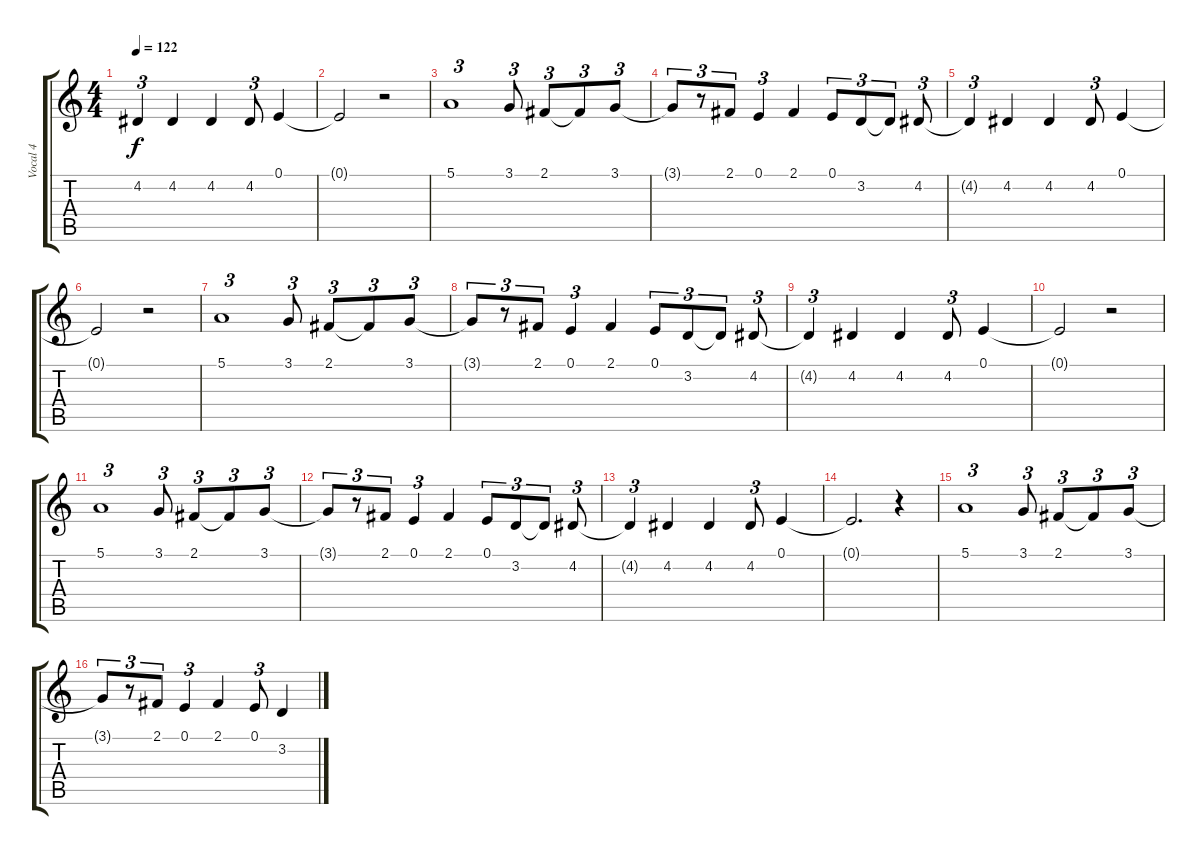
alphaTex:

\track ("Vocal 4" "Vocal 4") {instrument lead2sawtooth}
\staff {score tabs}
\tuning (E4 B3 G3 D3 A2 E2) {hide}
\ts (4 4)
\tempo 122
\clef g2
\ks c
4.2{t}.4{tu (3 2) dy f} 4.2.4{volume 12} 4.2.4{volume 12} 4.2.8{tu (3 2) volume 12} 0.1.4 |
0.1{t}.2 r.2 |
5.1.1{tu (3 2) volume 11} 3.1.8{tu (3 2) volume 10} 2.1.8{tu (3 2) volume 10} 2.1{t}.8{tu (3 2)} 3.1.8{tu (3 2) volume 10} |
3.1{t}.8{tu (3 2)} r.8{tu (3 2)} 2.1.8{tu (3 2) volume 10} 0.1.4{tu (3 2) volume 10} 2.1.4{volume 10} 0.1.8{tu (3 2) volume 10} 3.2.8{tu (3 2) volume 10} 3.2{t}.8{tu (3 2)} 4.2.8{tu (3 2) volume 10} |
4.2{t}.4{tu (3 2)} 4.2.4{volume 9} 4.2.4{volume 9} 4.2.8{tu (3 2) volume 9} 0.1.4 |
0.1{t}.2 r.2 |
5.1.1{tu (3 2) volume 8} 3.1.8{tu (3 2) volume 7} 2.1.8{tu (3 2) volume 7} 2.1{t}.8{tu (3 2)} 3.1.8{tu (3 2) volume 7} |
3.1{t}.8{tu (3 2)} r.8{tu (3 2)} 2.1.8{tu (3 2) volume 7} 0.1.4{tu (3 2) volume 7} 2.1.4{volume 7} 0.1.8{tu (3 2) volume 7} 3.2.8{tu (3 2) volume 6} 3.2{t}.8{tu (3 2)} 4.2.8{tu (3 2) volume 6} |
4.2{t}.4{tu (3 2)} 4.2.4{volume 6} 4.2.4{volume 6} 4.2.8{tu (3 2) volume 6} 0.1.4 |
0.1{t}.2 r.2 |
5.1.1{tu (3 2) volume 5} 3.1.8{tu (3 2) volume 4} 2.1.8{tu (3 2) volume 4} 2.1{t}.8{tu (3 2)} 3.1.8{tu (3 2) volume 4} |
3.1{t}.8{tu (3 2)} r.8{tu (3 2)} 2.1.8{tu (3 2) volume 4} 0.1.4{tu (3 2) volume 4} 2.1.4{volume 4} 0.1.8{tu (3 2) volume 4} 3.2.8{tu (3 2) volume 3} 3.2{t}.8{tu (3 2)} 4.2.8{tu (3 2) volume 3} |
4.2{t}.4{tu (3 2)} 4.2.4{volume 3} 4.2.4{volume 3} 4.2.8{tu (3 2) volume 3} 0.1.4 |
0.1{t}.2{d} r.4 |
5.1.1{tu (3 2) volume 2} 3.1.8{tu (3 2) volume 1} 2.1.8{tu (3 2) volume 1} 2.1{t}.8{tu (3 2)} 3.1.8{tu (3 2) volume 1} |
3.1{t}.8{tu (3 2)} r.8{tu (3 2)} 2.1.8{tu (3 2) volume 1} 0.1.4{tu (3 2) volume 1} 2.1.4{volume 0} 0.1.8{tu (3 2) volume 0} 3.2.4{volume 0}
